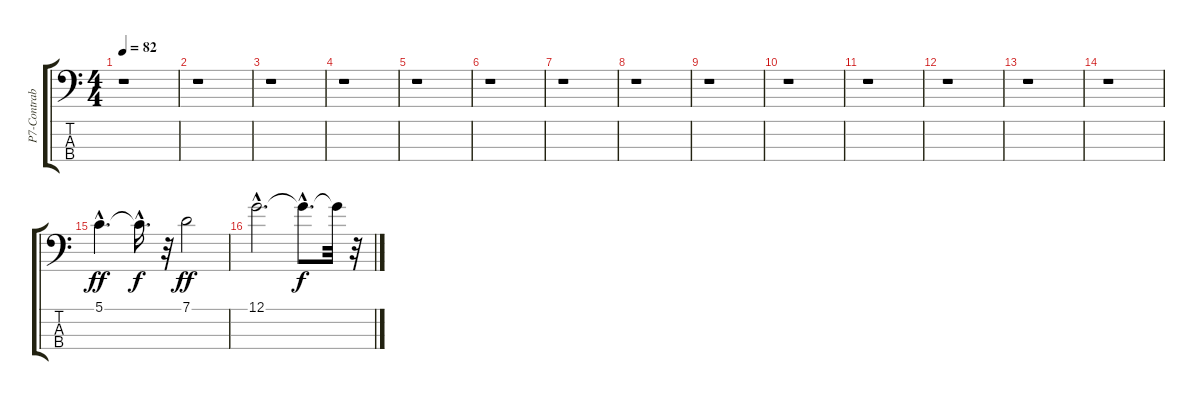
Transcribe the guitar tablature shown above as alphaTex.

\track ("P7-Contrabass" "P7-Contrab") {instrument contrabass}
\staff {score tabs}
\tuning (G2 D2 A1 E1) {hide}
\ts (4 4)
\tempo 82
\clef f4
\ks c
r.1{dy ff instrument contrabass} |
r.1 |
r.1 |
r.1 |
r.1 |
r.1 |
r.1 |
r.1 |
r.1 |
r.1 |
r.1 |
r.1 |
r.1 |
r.1 |
5.1{hac}.4{d} 5.1{hac t}.16{d dy f} r.32 7.1.2{dy ff} |
12.1{hac}.2{d} 12.1{hac t}.8{d dy f} 12.1{t}.32 r.32
